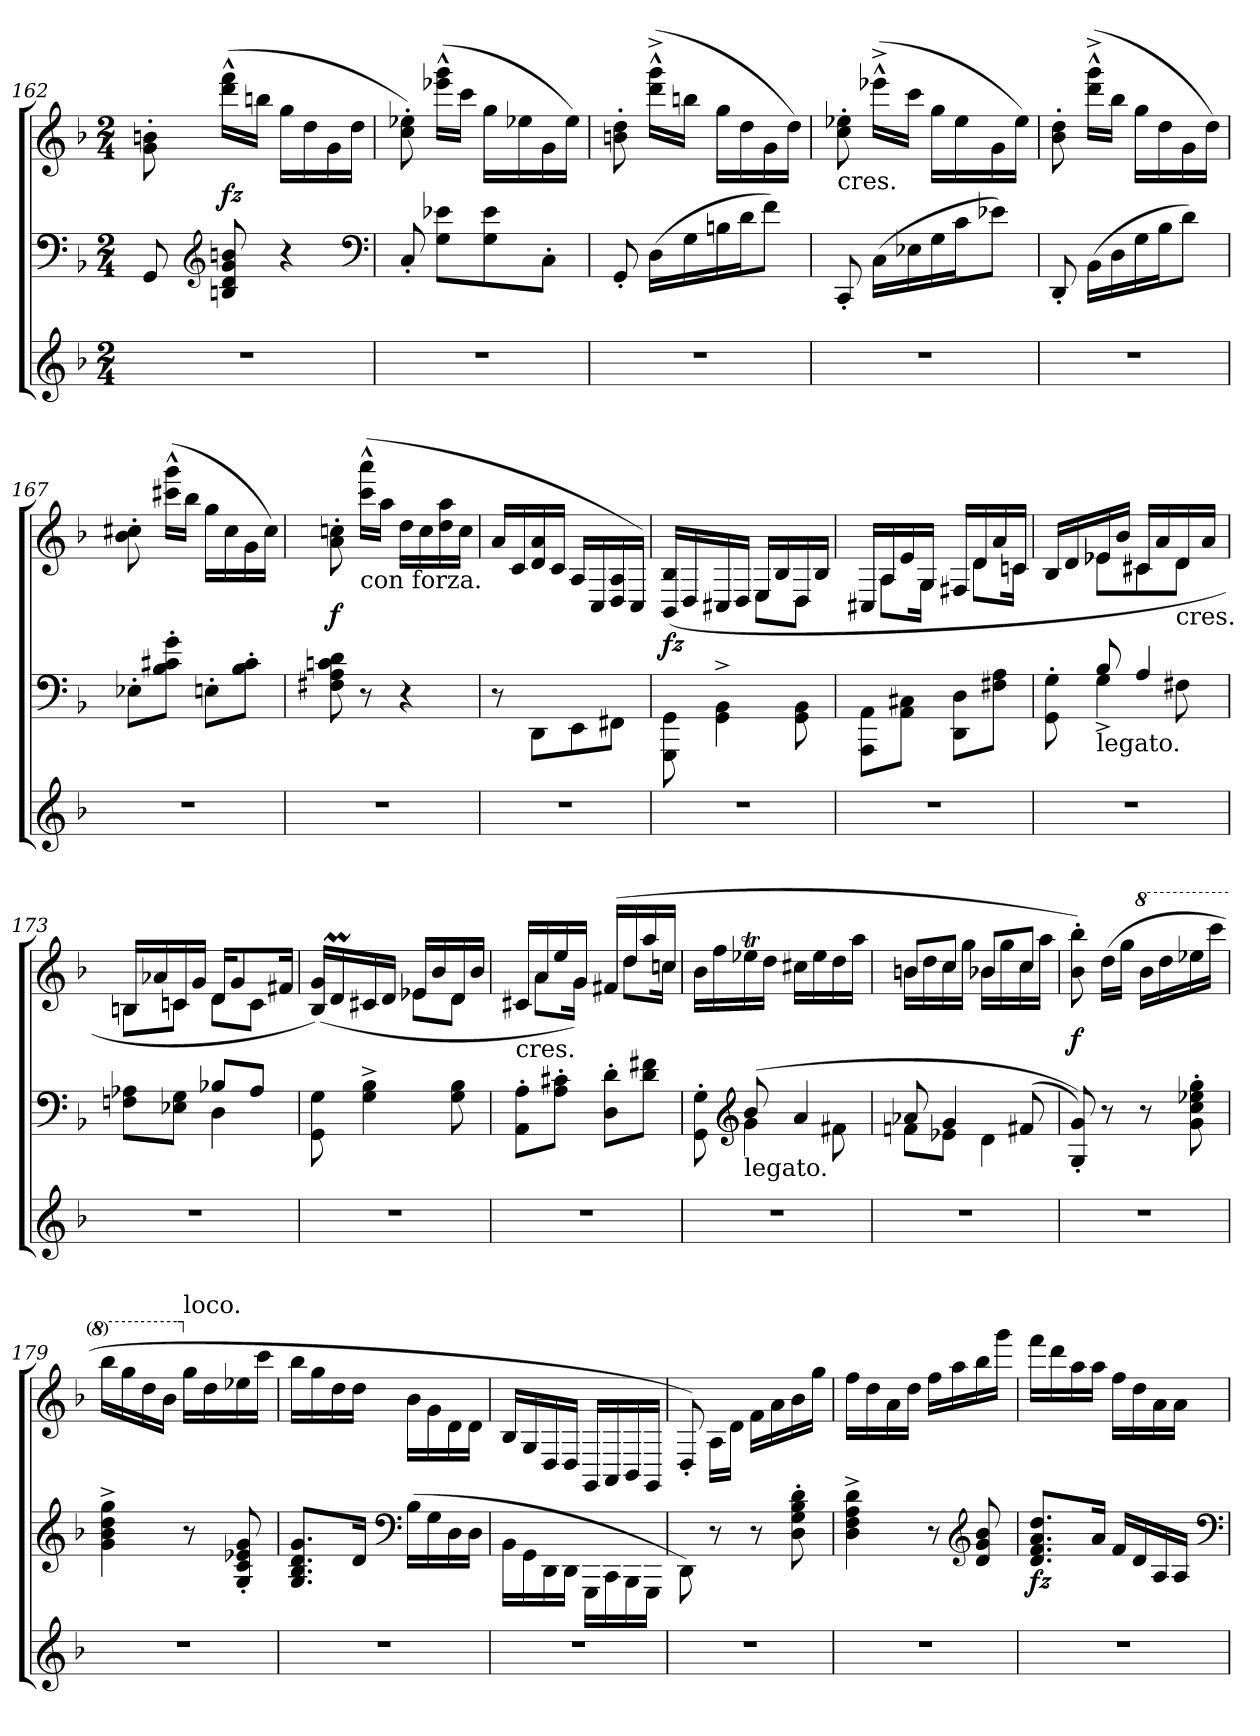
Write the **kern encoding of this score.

**kern	**kern	**kern	**dynam
*part2	*part1	*part1	*part1
*staff3	*staff2	*staff1	*staff1/2
*clefG2	*clefF4	*clefG2	*
*k[b-]	*k[b-]	*k[b-]	*
*F:	*F:	*F:	*
*M2/4	*M2/4	*M2/4	*
=162	=162	=162	=162
2r	8GG	8bn'>\ 8g'>\	.
*	*clefG2	*	*
.	8bn 8g 8d 8Bn	(16fff^^> 16ddd^^>LL	fz
.	.	16bbnJJ	.
.	4r	16ggLL	.
.	.	16dd	.
.	.	16g	.
.	.	16ddJJ	.
*	*clefF4	*	*
=163	=163	=163	=163
2r	8C'<	8ee-X'> 8cc'>)	.
.	8e-X 8GL	(16ggg^^> 16eee-X^^>LL	.
.	.	16cccJJ	.
.	8e- 8G	16ggLL	.
.	.	16ee-X	.
.	8C'>J	16g	.
.	.	16ee-JJ)	.
=164	=164	=164	=164
2r	8GG'<	8dd'> 8bn'>	.
.	(16DLL	(16ggg^^>^< 16ddd^^>^<LL	.
.	16G	16bbnJJ	.
.	16Bn	16ggLL	.
.	16dJ	16dd	.
.	8fJ)	16g	.
.	.	16ddJJ)	.
=165	=165	=165	=165
!	!	!LO:TX:c:t=cres.	!
2r	8CC'<	8ee-X'> 8cc'>	.
.	(16CLL	(16eee-X^^>^<LL	.
.	16E-X	16cccJJ	.
.	16G	16ggLL	.
.	16cJ	16ee-	.
.	8e-XJ)	16g	.
.	.	16ee-JJ)	.
=166	=166	=166	=166
2r	8DD'<	8dd'> 8b-'>	.
.	(16BB-LL	(16ggg^^>^< 16ddd^^>^<LL	.
.	16D	16bb-JJ	.
.	16G	16ggLL	.
.	16B-J	16dd	.
.	8dJ)	16g	.
.	.	16ddJJ)	.
=167	=167	=167	=167
2r	8E-X'>L	8cc#X'> 8b-'>	.
.	8g'> 8c#X'> 8B-'>J	(16ggg^^> 16ccc#X^^>LL	.
.	.	16bb-JJ	.
.	8En'>L	16ggLL	.
.	.	16cc#	.
.	8c#'> 8B-'>J	16g	.
.	.	16cc#JJ)	.
=168	=168	=168	=168
2r	8d 8cn 8A 8F#X	8ccn'> 8a'>	f
!	!	!LO:TX:b:t=con forza.	!
.	8r	(>16aaa^^> 16ccc^^>LL	.
.	.	16aaJJ	.
.	4r	16ddLL	.
.	.	16cc	.
.	.	16aa 16dd	.
.	.	16ccJJ	.
=169	=169	=169	=169
2r	8r	16aLL	.
.	.	16c	.
.	8DD\L	16a 16d	.
.	.	16cJJ	.
.	8EE\	16A/LL	.
.	.	16C/	.
.	8FF#X\J	16A/ 16D/	.
.	.	16C/JJ)	.
=170	=170	=170	=170
*	*	*^	*
2r	8GG\ 8GGG\	(16B-/ 16BB-/LL	4ryy	fz
.	.	16D/	.	.
.	4BB-^<\ 4GG^<\	16C#X	.	.
.	.	16D/JJ	.	.
.	.	16E/LL	8E\L	.
.	.	16B-/	.	.
.	8BB-\ 8GG\	16D/	8D\J	.
.	.	16B-/JJ	.	.
=171	=171	=171	=171	=171
2r	8AA\ 8AAA\L	16C#XLL	16ryy	.
.	.	16A/	8A\L	.
.	8C#X\ 8AA\J	16e/	.	.
.	.	16G/JJ	16G\Jk	.
.	8D\ 8DD\L	16F#XLL	16ryy	.
.	.	16d	8dL	.
.	8A\ 8F#\J	16a	.	.
.	.	16cnJJ	16cnJk	.
=172	=172	=172	=172	=172
*	*^	*	*	*
2r	8ryy	8G'>\ 8GG'>\	16B-LL	8ryy	.
.	.	.	16d	.	.
!	!LO:TX:b:t=legato.	!	!	!	!
.	8B-	4G^<	16e-X	8e-XL	.
.	.	.	16b-JJ	.	.
.	4A	.	16c#XLL	8c#X	.
.	.	.	16a	.	.
!	!	!	!LO:TX:c:t=cres.	!	!
.	.	8F#X	16d	8dJ	.
.	.	.	16aJJ	.	.
=173	=173	=173	=173	=173	=173
2r	4ryy	8A-X 8FnL	16BnLL	8BnL	.
.	.	.	16a-X	.	.
.	.	8G 8E-XJ	16cn	8cnJ	.
.	.	.	16gJJ	.	.
.	8B-XL	4D	16dKL	8dL	.
.	.	.	8g	.	.
.	8A-J	.	.	8cJ	.
.	.	.	16f#XJk	.	.
*	*v	*v	*	*	*
=174	=174	=174	=174	=174
2r	8G\ 8GG\	(>16g 16B-LL)	4ryy	.
.	.	16dM	.	.
.	4B-^< 4G^<	16c#X	.	.
.	.	16dJJ	.	.
.	.	16e-XLL	8e-XL	.
.	.	16b-	.	.
.	8B- 8G	16d	8dJ	.
.	.	16b-JJ	.	.
=175	=175	=175	=175	=175
!	!	!LO:TX:c:t=cres.	!	!
2r	8A'> 8AA'>L	16c#XLL	16ryy	.
.	.	16a	8aL	.
.	8c#X' 8A'J	16ee	.	.
.	.	16gJJ	16gJk)	.
.	8d'> 8D'>L	(>16f#XLL	16ryy	.
.	.	16dd	8ddL	.
.	8f#X 8dJ	16aa	.	.
.	.	16ccnJJ	16ccnJk	.
*	*	*v	*v	*
=176	=176	=176	=176
*	*^	*	*
2r	8ryy	8G'>\ 8GG'>\	16b-LL	.
.	.	.	16ff	.
*	*clefG2	*	*	*
!	!LO:TX:b:t=legato.	!	!	!
.	(8b-	4g	16ee-XT	.
.	.	.	16ddJJ	.
.	4a	.	16cc#XLL	.
.	.	.	16ee-	.
.	.	8f#X	16dd	.
.	.	.	16aaJJ	.
=177	=177	=177	=177	=177
*	*	*	*^	*
2r	8a-X	8fnL	16bn\LL	8bn/L	.
.	.	.	16dd\	.	.
.	4g	8e-XJ	16cc	8cc/J	.
.	.	.	16ggJJ	.	.
.	.	4d	16b-X\LL	8b-X/L	.
.	.	.	16gg\	.	.
.	(<8f#X	.	16cc	8cc/J	.
.	.	.	16aaJJ	.	.
*	*v	*v	*	*	*
*	*	*v	*v	*
=178	=178	=178	=178
2r	8g'< 8G'<))	8bb-'> 8b-'>)	f
.	8r	(>16ddLL	.
.	.	16ggJJ	.
*	*	*8va	*
.	8r	16bb-LL	.
.	.	16ddd	.
.	8gg'> 8ee-X'> 8cc'> 8g'>	16eee-X	.
.	.	16ccccJJ	.
=179	=179	=179	=179
2r	4gg^> 4dd^> 4b-^> 4g^>	16bbb-LL	.
.	.	16ggg	.
.	.	16ddd	.
.	.	16bb-JJ	.
*	*	*X8va	*
!	!	!LO:TX:a:t=loco.	!
.	8r	16ggLL	.
.	.	16dd	.
.	8g'< 8e-X'< 8c'< 8G'<	16ee-X	.
.	.	16cccJJ	.
=180	=180	=180	=180
2r	8.g 8.d 8.B- 8.GL	16bb-LL	.
.	.	16gg	.
.	.	16dd	.
.	16dJk	16ddJJ	.
*	*clefF4	*	*
.	(<16B-LL	16b-\LL	.
.	16G	16g\	.
.	16D	16d\	.
.	16DJJ	16d\JJ	.
=181	=181	=181	=181
2r	16BB-\LL	16B-/LL	.
.	16GG\	16G/	.
.	16DD\	16D/	.
.	16DD\JJ	16D/JJ	.
.	16GGG\LL	16GG/LL	.
.	16CC\	16AA/	.
.	16BBB-\	16BB-/	.
.	16GGG\JJ	16GG/JJ	.
=182	=182	=182	=182
2r	8DD\)	8D'>/)	.
.	8r	16A\LL	.
.	.	16d\JJ	.
.	8r	16fLL	.
.	.	16a	.
.	8d'> 8B-'> 8G'> 8D'>	16b-	.
.	.	16ggJJ	.
=183	=183	=183	=183
2r	4d^< 4A^< 4F^< 4D^<	16ffLL	.
.	.	16dd	.
.	.	16a	.
.	.	16ddJJ	.
.	8r	16ffLL	.
.	.	16aa	.
*	*clefG2	*	*
.	8b-/ 8g/ 8d/	16bb-	.
.	.	16gggJJ	.
=184	=184	=184	=184
!	!	!	!LO:DY:b=2
2r	8.dd 8.a 8.f 8.dL	16fffLL	fz
.	.	16ddd	.
.	.	16aa	.
.	16aJk	16aaJJ	.
.	16fLL	16ffLL	.
.	16d	16dd	.
.	16A	16a	.
.	16AJJ	16aJJ	.
*	*clefF4	*	*
=	=	=	=
*-	*-	*-	*-
